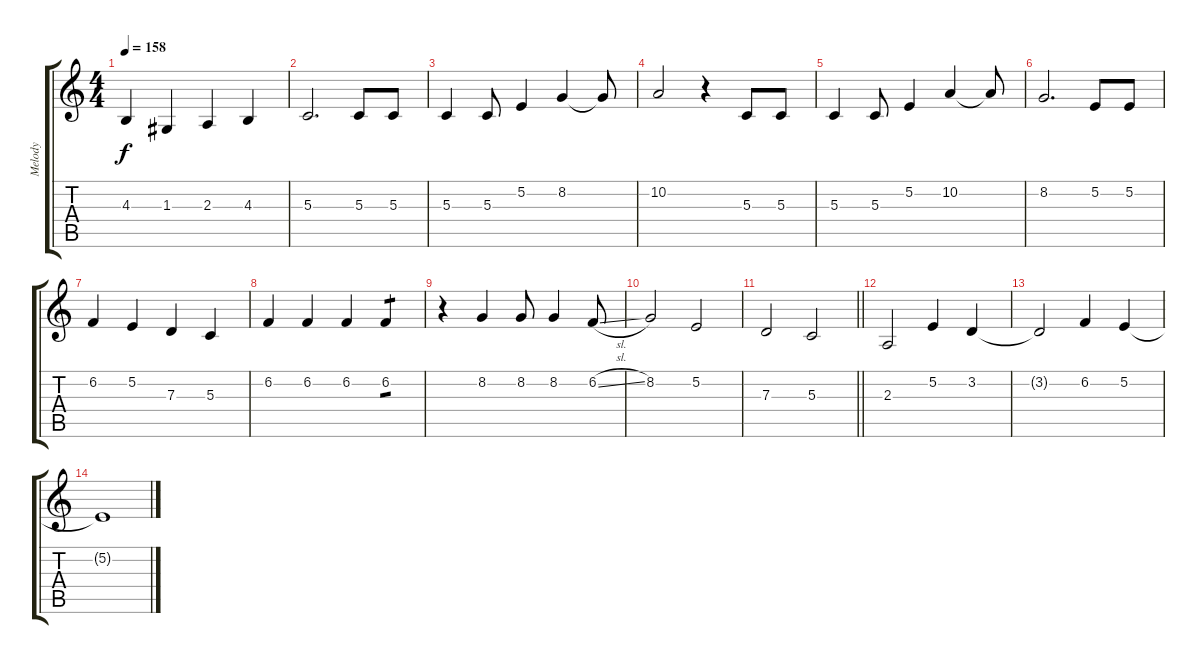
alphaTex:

\track ("Melody" "Melody") {instrument englishhorn}
\staff {score tabs}
\tuning (E4 B3 G3 D3 A2 E2) {hide}
\ts (4 4)
\tempo 158
\clef g2
\ks c
4.3.4{dy f} 1.3.4 2.3.4 4.3.4 |
5.3.2{d} 5.3.8 5.3.8 |
5.3.4 5.3.8 5.2.4 8.2.4 8.2{t}.8 |
10.2.2 r.4 5.3.8 5.3.8 |
5.3.4 5.3.8 5.2.4 10.2.4 10.2{t}.8 |
8.2.2{d} 5.2.8 5.2.8 |
6.2.4 5.2.4 7.3.4 5.3.4 |
6.2.4 6.2.4 6.2.4 6.2.4{tp 1} |
r.4 8.2.4 8.2.8 8.2.4 6.2{sl}.8 |
8.2.2 5.2.2 |
\barLineRight lightlight
7.3.2 5.3.2 |
2.3.2 5.2.4 3.2.4 |
3.2{t}.2 6.2.4 5.2.4 |
5.2{t}.1
